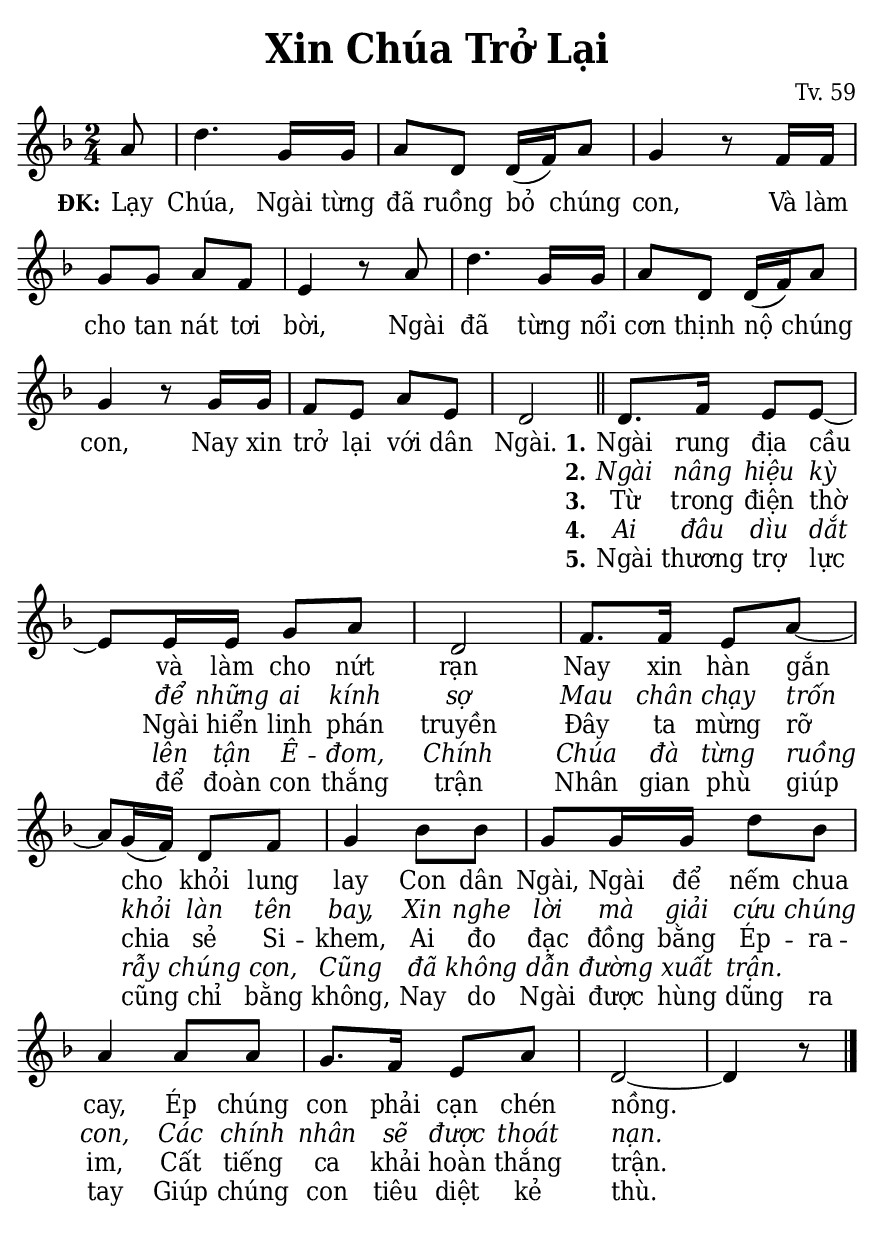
% Cài đặt chung\
\version "2.22.1"
\include "english.ly"

\header {
  title = \markup { \fontsize #1 "Xin Chúa Trở Lại" }
  composer = "Tv. 59"
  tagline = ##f
}

% Nhạc phiên khúc
nhacPhienKhucSop = \relative c'' {
  \partial 8 a8 |
  d4. g,16 g |
  a8 d, d16 (f) a8 |
  g4 r8 f16 f |
  g8 g a f |
  e4 r8 a |
  d4. g,16 g |
  a8 d, d16 (f) a8 |
  g4 r8 g16 g |
  f8 e a e |
  d2 \bar "||"
  
  d8. f16 e8 e ~ |
  e e16 e g8 a |
  d,2 |
  f8. f16 e8 a ~ |
  a g16 (f) d8 f |
  g4 bf8 bf |
  g g16 g d'8 bf |
  a4 a8 a |
  g8. f16 e8 a |
  d,2 ~ |
  d4 r8 \bar "|."
}

nhacPhienKhucAlto = \relative c' {
  
}

% Lời phiên khúc
loiPhienKhucSop = \lyrics {
  \set stanza = "ĐK:"
  Lạy Chúa, Ngài từng đã ruồng bỏ chúng con,
  Và làm cho tan nát tơi bời,
  Ngài đã từng nổi cơn thịnh nộ chúng con,
  Nay xin trở lại với dân Ngài.
  <<
    {
      \set stanza = "1."
      Ngài rung địa cầu và làm cho nứt rạn
      Nay xin hàn gắn cho khỏi lung lay
      Con dân Ngài, Ngài để nếm chua cay,
      Ép chúng con phải cạn chén nồng.
    }
    \new Lyrics {
	    \set associatedVoice = "beSop"
	    \set stanza = "2."
      \override Lyrics.LyricText.font-shape = #'italic
	    Ngài nâng hiệu kỳ để những ai kính sợ
	    Mau chân chạy trốn khỏi làn tên bay,
	    Xin nghe lời mà giải cứu chúng con,
	    Các chính nhân sẽ được thoát nạn.
    }
    \new Lyrics {
	    \set associatedVoice = "beSop"
	    \set stanza = "3."
	    Từ trong điện thờ Ngài hiển linh phán truyền
	    Đây ta mừng rỡ chia sẻ Si -- khem,
	    Ai đo đạc đồng bằng Ép -- ra -- im,
	    Cất tiếng ca khải hoàn thắng trận.
    }
    \new Lyrics {
	    \set associatedVoice = "beSop"
	    \set stanza = "4."
      \override Lyrics.LyricText.font-shape = #'italic
	    Ai đâu dìu dắt lên tận Ê -- đom,
	    Chính Chúa đà từng ruồng rẫy chúng con,
	    Cũng đã không dẫn đường xuất trận.
    }
    \new Lyrics {
	    \set associatedVoice = "beSop"
	    \set stanza = "5."
	    Ngài thương trợ lực để đoàn con thắng trận
	    Nhân gian phù giúp cũng chỉ bằng không,
	    Nay do Ngài được hùng dũng ra tay
	    Giúp chúng con tiêu diệt kẻ thù.
    }
  >>
}

% Dàn trang
\paper {
  #(set-paper-size "a5")
  top-margin = 3\mm
  bottom-margin = 3\mm
  left-margin = 3\mm
  right-margin = 3\mm
  indent = #0
  #(define fonts
	 (make-pango-font-tree "Deja Vu Serif Condensed"
	 		       "Deja Vu Serif Condensed"
			       "Deja Vu Serif Condensed"
			       (/ 20 20)))
  print-page-number = ##f
  page-count = #1
}

TongNhip = {
  \key f \major \time 2/4
  \set Timing.beamExceptions = #'()
  \set Timing.baseMoment = #(ly:make-moment 1/4)
}

% Đổi kích thước nốt cho bè phụ
notBePhu =
#(define-music-function (font-size music) (number? ly:music?)
   (for-some-music
     (lambda (m)
       (if (music-is-of-type? m 'rhythmic-event)
           (begin
             (set! (ly:music-property m 'tweaks)
                   (cons `(font-size . ,font-size)
                         (ly:music-property m 'tweaks)))
             #t)
           #f))
     music)
   music)

\score {
  \new ChoirStaff <<
    \new Staff \with {
        \consists "Merge_rests_engraver"
        printPartCombineTexts = ##f
      }
      <<
      \new Voice \TongNhip \partCombine 
        \nhacPhienKhucSop
        \notBePhu -1 { \nhacPhienKhucAlto }
      \new NullVoice = beSop \nhacPhienKhucSop
      \new Lyrics \lyricsto beSop \loiPhienKhucSop
      >>
  >>
  \layout {
    \override Lyrics.LyricSpace.minimum-distance = #0.8
    \override Score.BarNumber.break-visibility = ##(#f #f #f)
    \override Score.SpacingSpanner.uniform-stretching = ##t
  } 
}
